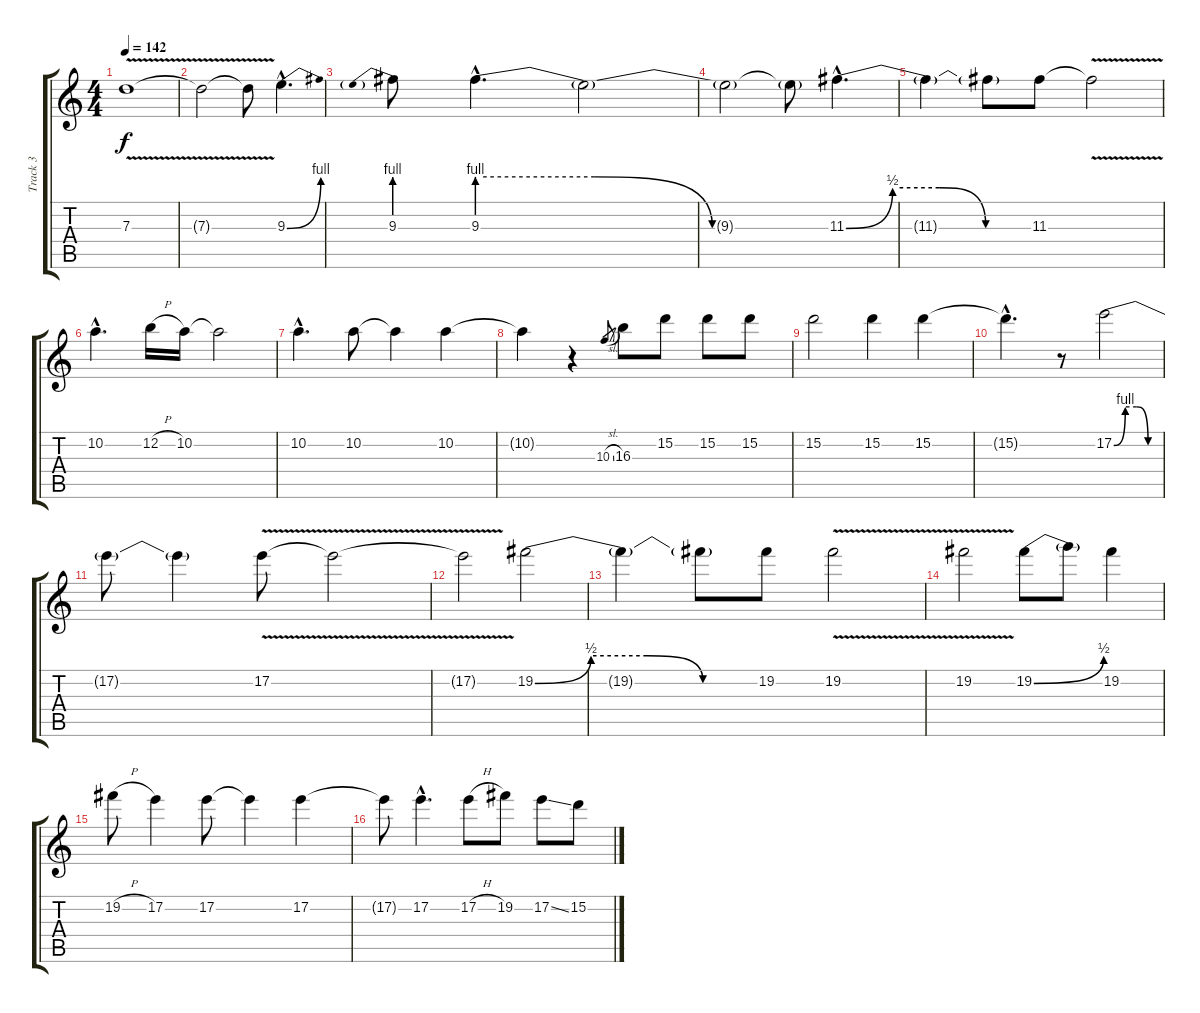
\track ("Track 3" "Track 3") {instrument electricguitarclean}
\staff {score tabs}
\tuning (E4 B3 G3 D3 A2 E2) {hide}
\ts (4 4)
\tempo 142
\clef g2
\ks c
7.3{v}.1{dy f instrument distortionguitar} |
7.3{v t}.2 7.3{v t}.8 9.3{be (bend 0 0 60 4) hac}.4{d} |
9.3{be (prebend 0 4 60 4)}.8 9.3{be (custom 0 4 20 4 40 0 60 0) hac}.4{d} 9.3{t}.2 |
9.3{t}.2 9.3{t}.8 11.3{be (custom 0 0 15 2 30 2 45 0 60 0) hac}.4{d} |
11.3{t}.4 11.3{t}.8 11.3.8 11.3{v t}.2 |
10.2{hac}.4{d} 12.2{h}.16 10.2.16 10.2{t}.2 |
10.2{hac}.4{d} 10.2.8 10.2{t}.4 10.2.4 |
10.2{t}.4 r.4 10.3{sl}.8{gr} 16.3.8 15.2.8 15.2.8 15.2.8 |
15.2.2 15.2.4 15.2.4 |
15.2{hac t}.4{d} r.8 17.2{be (custom 0 0 15 4 30 4 45 0 60 0)}.2 |
17.2{t}.8 17.2{t}.4 17.2{v}.8 17.2{v t}.2 |
17.2{t}.2 19.2{be (custom 0 0 15 2 30 2 45 0 60 0)}.2 |
19.2{t}.4 19.2{t}.8 19.2.8 19.2{v}.2 |
19.2{v}.2 19.2{be (bend 0 0 60 2)}.8 19.2{t}.8 19.2.4 |
19.2{h}.8 17.2.4 17.2.8 17.2{t}.4 17.2.4 |
17.2{t}.8 17.2{hac}.4{d} 17.2{h}.8 19.2.8 17.2{ss}.8 15.2.8
